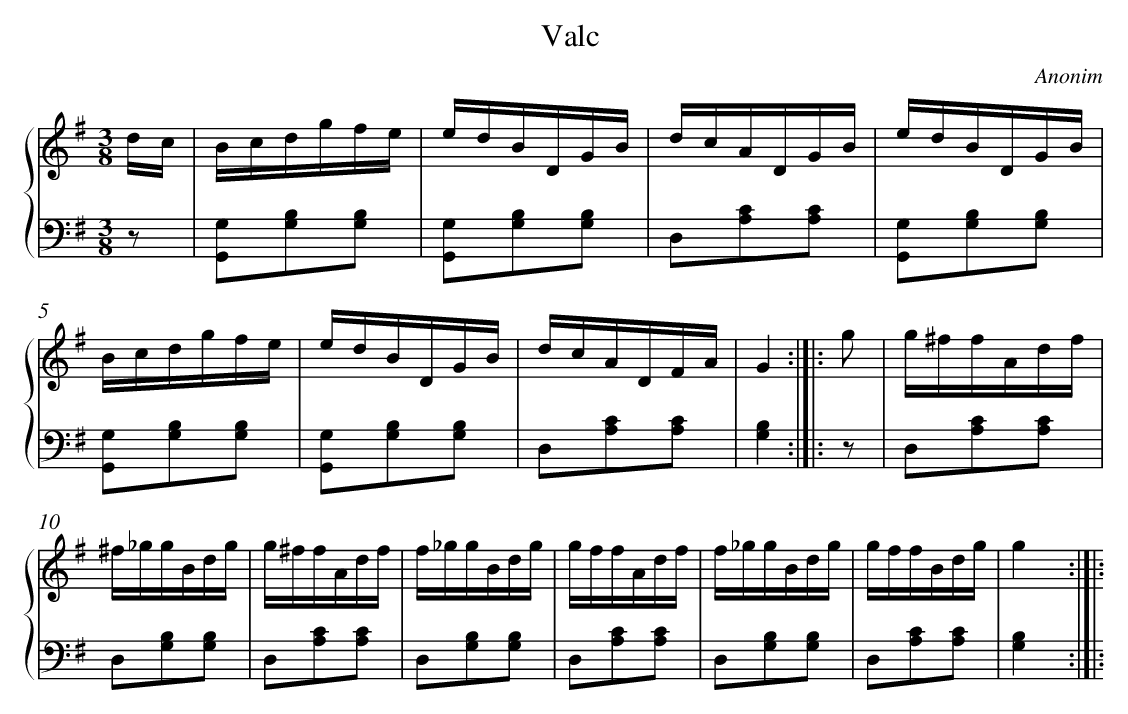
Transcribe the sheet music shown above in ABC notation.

X:1
T: Valc
C: Anonim
L: 1/16
M: 3/8
%%staves {1 2}
V: 1 clef=treble
V: 2 clef=bass
K: G
[V:1] dc [I:setbarnb 1]|
[V:2] z2 |
[V:1] Bcdgfe |
[V:2] [G,2G,,2][B,2G,2][B,2G,2] |
[V:1] edBDGB |
[V:2] [G,2G,,2][B,2G,2][B,2G,2] |
[V:1] dcADGB |
[V:2] D,2[C2A,2][C2A,2] |
[V:1] edBDGB |
[V:2] [G,2G,,2][B,2G,2][B,2G,2] |
[V:1] Bcdgfe |
[V:2] [G,2G,,2][B,2G,2][B,2G,2] |
[V:1] edBDGB |
[V:2] [G,2G,,2][B,2G,2][B,2G,2] |
[V:1] dcADFA |
[V:2] D,2[C2A,2][C2A,2] |
[V:1] G4 :|]|:
[V:2] [B,4G,4] :|]|:
[V:1] g2 [I:setbarnb 9]|
[V:2] z2 |
[V:1] g^ffAdf |
[V:2] D,2[C2A,2][C2A,2] |
[V:1] ^f_ggBdg |
[V:2] D,2[B,2G,2][B,2G,2] |
[V:1] g^ffAdf |
[V:2] D,2[C2A,2][C2A,2] |
[V:1] f_ggBdg |
[V:2] D,2[B,2G,2][B,2G,2] |
[V:1] gffAdf |
[V:2] D,2[C2A,2][C2A,2] |
[V:1] f_ggBdg |
[V:2] D,2[B,2G,2][B,2G,2] |
[V:1] gffBdg |
[V:2] D,2[C2A,2][C2A,2] |
[V:1] g4x2 :|]|:
[V:2] [B,4G,4]x2 :|]|:
